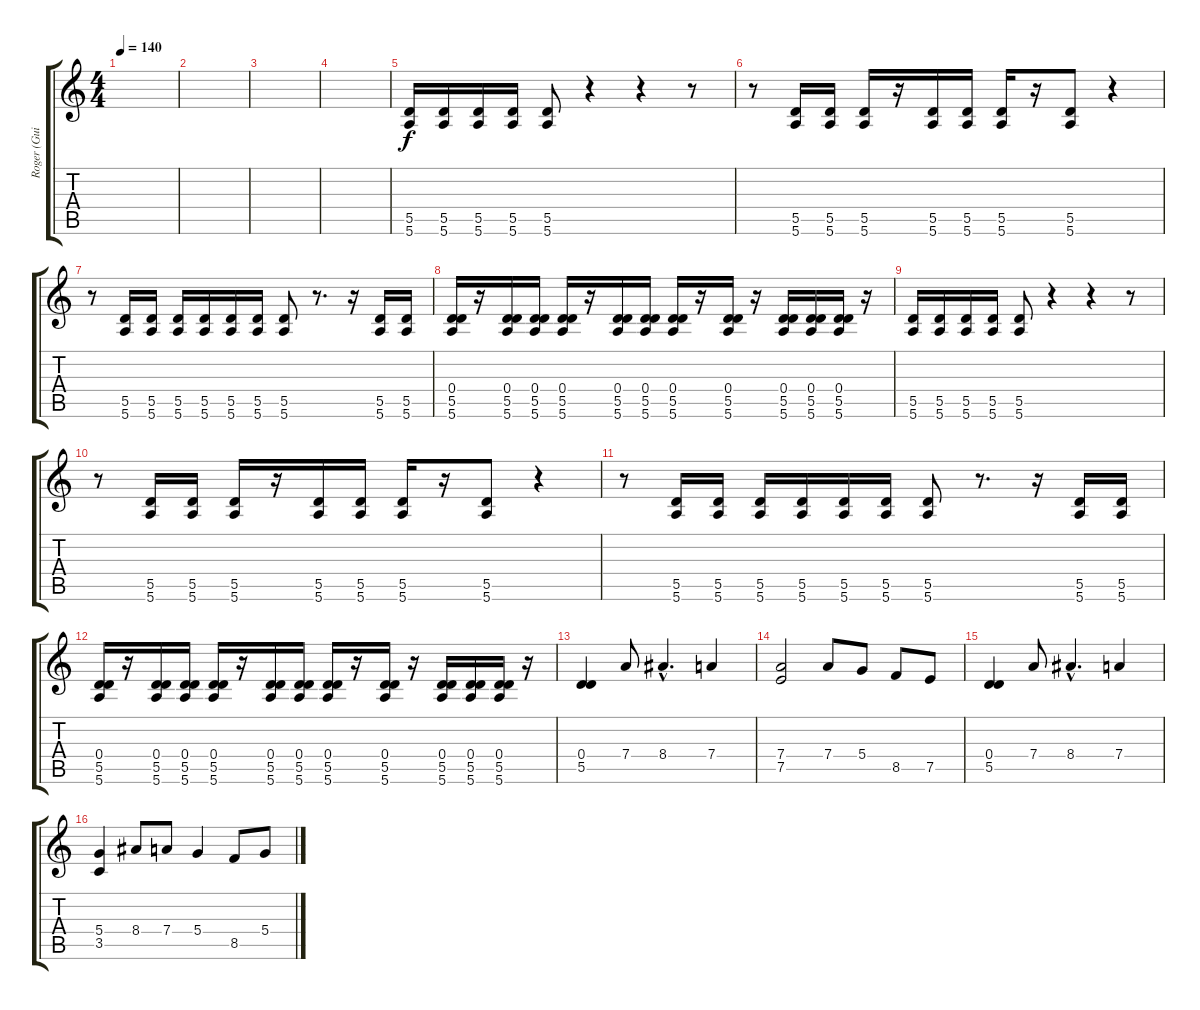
\track ("Roger (Guitar)" "Roger (Gui") {instrument distortionguitar}
\staff {score tabs}
\tuning (E4 B3 G3 D3 A2 E2) {hide}
\ts (4 4)
\tempo 140
\clef g2
\ks c
|
|
|
|
(5.5 5.6).16 (5.5 5.6).16 (5.5 5.6).16 (5.5 5.6).16 (5.5 5.6).8 r.4 r.4 r.8 |
r.8 (5.5 5.6).16 (5.5 5.6).16 (5.5 5.6).16 r.16 (5.5 5.6).16 (5.5 5.6).16 (5.5 5.6).16 r.16 (5.5 5.6).8 r.4 |
r.8 (5.5 5.6).16 (5.5 5.6).16 (5.5 5.6).16 (5.5 5.6).16 (5.5 5.6).16 (5.5 5.6).16 (5.5 5.6).8 r.8{d} r.16 (5.5 5.6).16 (5.5 5.6).16 |
(0.4 5.5 5.6).16 r.16 (0.4 5.5 5.6).16 (0.4 5.5 5.6).16 (0.4 5.5 5.6).16 r.16 (0.4 5.5 5.6).16 (0.4 5.5 5.6).16 (0.4 5.5 5.6).16 r.16 (0.4 5.5 5.6).16 r.16 (0.4 5.5 5.6).16 (0.4 5.5 5.6).16 (0.4 5.5 5.6).16 r.16 |
(5.5 5.6).16 (5.5 5.6).16 (5.5 5.6).16 (5.5 5.6).16 (5.5 5.6).8 r.4 r.4 r.8 |
r.8 (5.5 5.6).16 (5.5 5.6).16 (5.5 5.6).16 r.16 (5.5 5.6).16 (5.5 5.6).16 (5.5 5.6).16 r.16 (5.5 5.6).8 r.4 |
r.8 (5.5 5.6).16 (5.5 5.6).16 (5.5 5.6).16 (5.5 5.6).16 (5.5 5.6).16 (5.5 5.6).16 (5.5 5.6).8 r.8{d} r.16 (5.5 5.6).16 (5.5 5.6).16 |
(0.4 5.5 5.6).16 r.16 (0.4 5.5 5.6).16 (0.4 5.5 5.6).16 (0.4 5.5 5.6).16 r.16 (0.4 5.5 5.6).16 (0.4 5.5 5.6).16 (0.4 5.5 5.6).16 r.16 (0.4 5.5 5.6).16 r.16 (0.4 5.5 5.6).16 (0.4 5.5 5.6).16 (0.4 5.5 5.6).16 r.16 |
(0.4 5.5).4 7.4.8 8.4{hac}.4{d} 7.4.4 |
(7.4 7.5).2 7.4.8 5.4.8 8.5.8 7.5.8 |
(0.4 5.5).4 7.4.8 8.4{hac}.4{d} 7.4.4 |
(5.4 3.5).4 8.4.8 7.4.8 5.4.4 8.5.8 5.4.8
